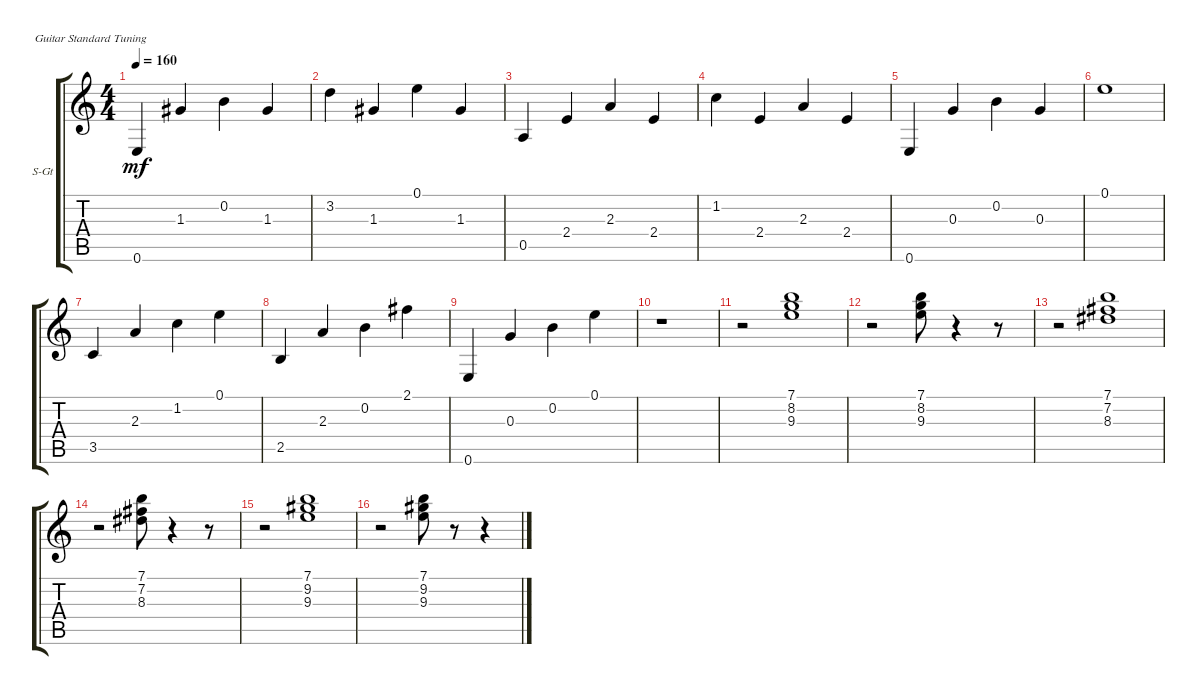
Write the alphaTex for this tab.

\defaultSystemsLayout 4
\bracketExtendMode groupsimilarinstruments
\firstSystemTrackNameOrientation horizontal
\otherSystemsTrackNameOrientation horizontal
\track ("Steel Guitar" "S-Gt") {instrument acousticguitarsteel}
\staff {score tabs}
\tuning (E4 B3 G3 D3 A2 E2)
\ts (4 4)
\tempo 160
\clef g2
\ks c
0.6.4{dy mf} 1.3.4 0.2.4 1.3.4 |
3.2.4 1.3.4 0.1.4 1.3.4 |
0.5.4 2.4.4 2.3.4 2.4.4 |
1.2.4 2.4.4 2.3.4 2.4.4 |
0.6.4 0.3.4 0.2.4 0.3.4 |
0.1.1 |
3.5.4 2.3.4 1.2.4 0.1.4 |
2.5.4 2.3.4 0.2.4 2.1.4 |
0.6.4 0.3.4 0.2.4 0.1.4 |
r.1 |
r.2 (9.3 8.2 7.1).1 |
r.2 (9.3 8.2 7.1).8 r.4 r.8 |
r.2 (8.3 7.2 7.1).1 |
r.2 (8.3 7.2 7.1).8 r.4 r.8 |
r.2 (7.1 9.2 9.3).1 |
r.2 (7.1 9.2 9.3).8 r.8 r.4
